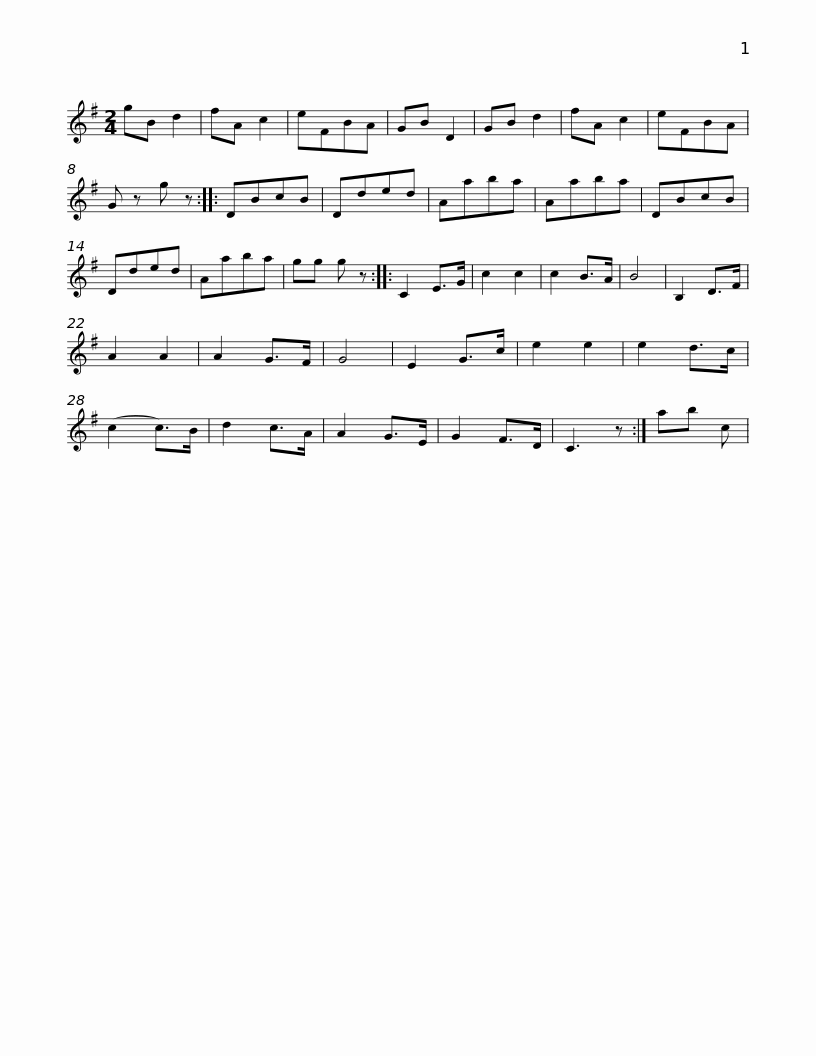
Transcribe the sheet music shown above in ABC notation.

X:1
L:1/8
M:2/4
I:linebreak $
K:G
V:1 treble
V:1
 gB d2 | fA c2 | eFBA | GB D2 | GB d2 | %5
 fA c2 | eFBA | G z g z :: DBcB | Dded | %10
 Aaba |$ Aaba | DBcB | Dded | Aaba | %15
 gg g z :: C2 E>G | c2 c2 | c2 B>A | B4 | %20
 B,2 D>F | A2 A2 | A2 G>F |$ G4 | E2 G>c | %25
 e2 e2 | e2 d>c | (c2 c>)B | d2 c>A | A2 G>E | %30
 G2 F>D | C3 z :| ab c | %33
